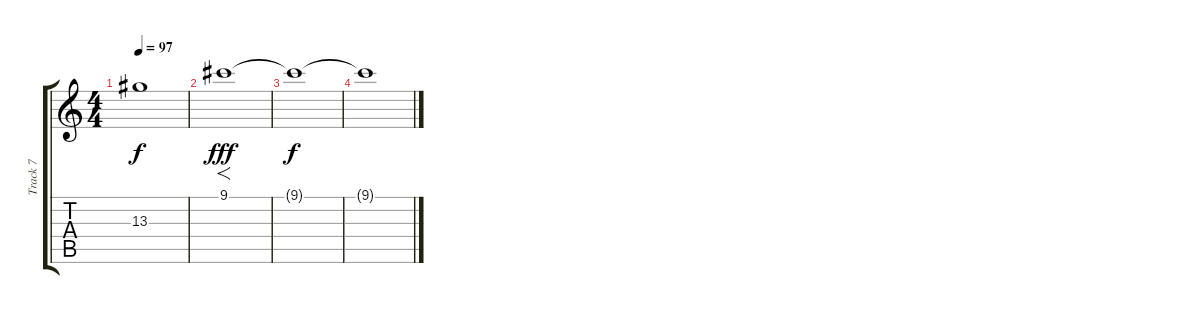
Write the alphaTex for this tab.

\track ("Track 7" "Track 7") {instrument overdrivenguitar}
\staff {score tabs}
\tuning (E4 B3 G3 D3 A2 E2) {hide}
\ts (4 4)
\tempo 97
\clef g2
\ks c
13.3{t}.1{dy f} |
9.1.1{f dy fff} |
9.1{t}.1{dy f} |
9.1{t}.1
